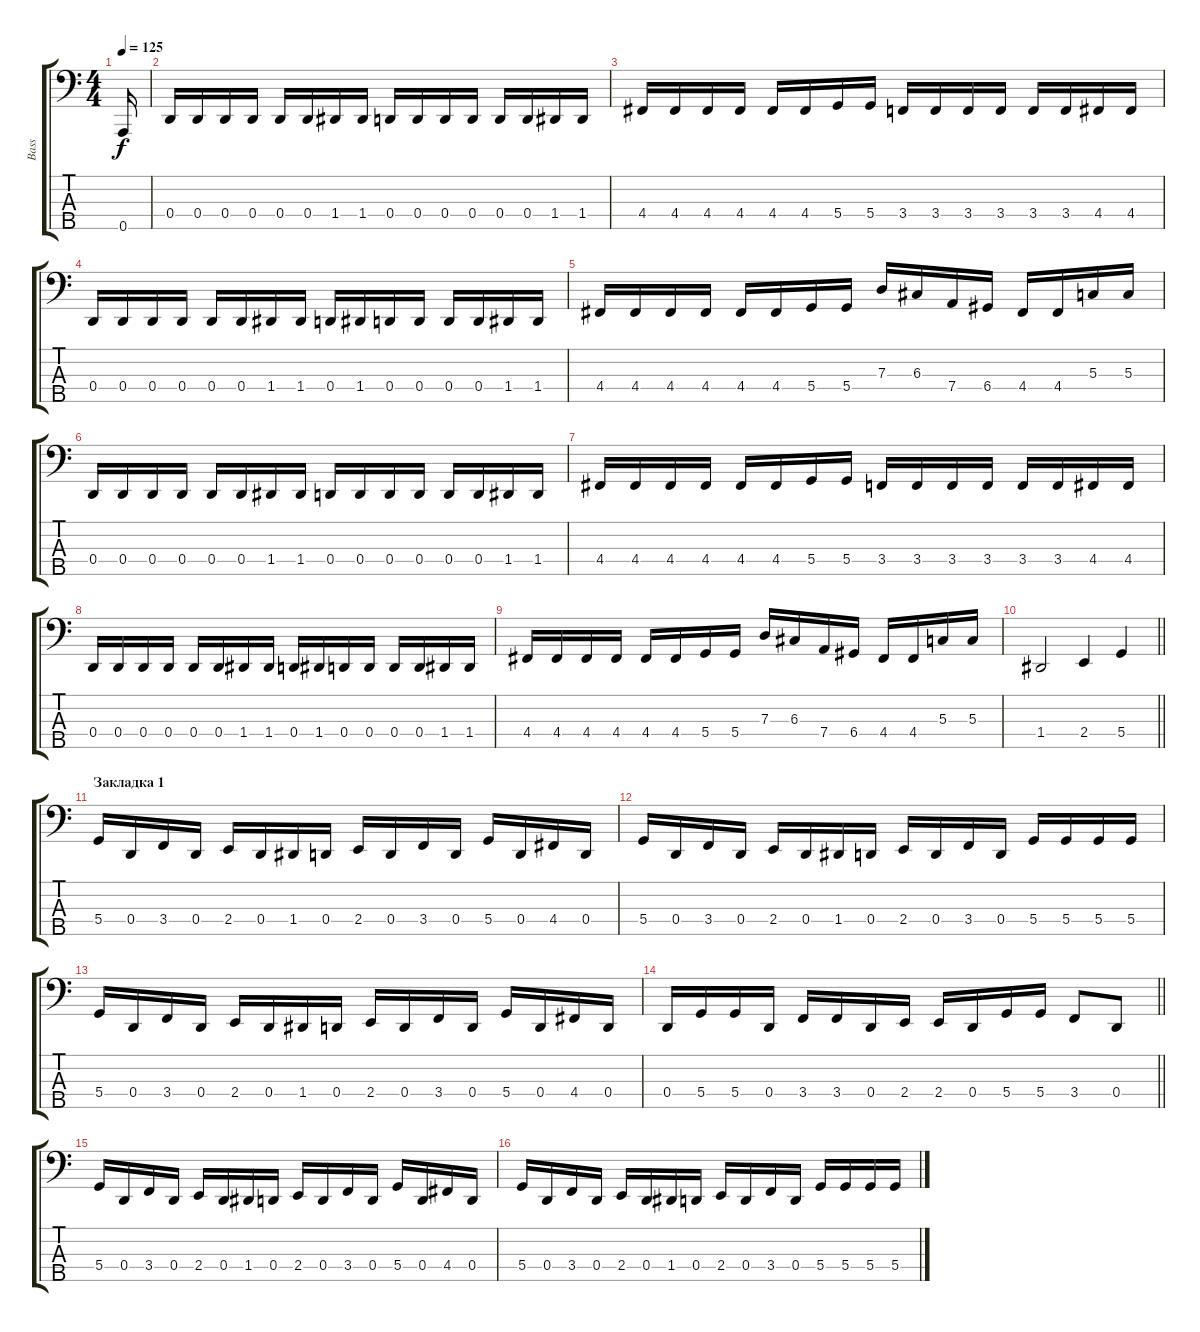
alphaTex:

\track ("Bass" "Bass") {instrument electricbasspick}
\staff {score tabs}
\tuning (F2 C2 G1 D1 A0) {hide}
\ts (4 4)
\tempo 125
\clef f4
\ks c
0.5.16{dy f} |
0.4.16 0.4.16 0.4.16 0.4.16 0.4.16 0.4.16 1.4.16 1.4.16 0.4.16 0.4.16 0.4.16 0.4.16 0.4.16 0.4.16 1.4.16 1.4.16 |
4.4.16 4.4.16 4.4.16 4.4.16 4.4.16 4.4.16 5.4.16 5.4.16 3.4.16 3.4.16 3.4.16 3.4.16 3.4.16 3.4.16 4.4.16 4.4.16 |
0.4.16 0.4.16 0.4.16 0.4.16 0.4.16 0.4.16 1.4.16 1.4.16 0.4.16 1.4.16 0.4.16 0.4.16 0.4.16 0.4.16 1.4.16 1.4.16 |
4.4.16 4.4.16 4.4.16 4.4.16 4.4.16 4.4.16 5.4.16 5.4.16 7.3.16 6.3.16 7.4.16 6.4.16 4.4.16 4.4.16 5.3.16 5.3.16 |
0.4.16 0.4.16 0.4.16 0.4.16 0.4.16 0.4.16 1.4.16 1.4.16 0.4.16 0.4.16 0.4.16 0.4.16 0.4.16 0.4.16 1.4.16 1.4.16 |
4.4.16 4.4.16 4.4.16 4.4.16 4.4.16 4.4.16 5.4.16 5.4.16 3.4.16 3.4.16 3.4.16 3.4.16 3.4.16 3.4.16 4.4.16 4.4.16 |
0.4.16 0.4.16 0.4.16 0.4.16 0.4.16 0.4.16 1.4.16 1.4.16 0.4.16 1.4.16 0.4.16 0.4.16 0.4.16 0.4.16 1.4.16 1.4.16 |
4.4.16 4.4.16 4.4.16 4.4.16 4.4.16 4.4.16 5.4.16 5.4.16 7.3.16 6.3.16 7.4.16 6.4.16 4.4.16 4.4.16 5.3.16 5.3.16 |
\barLineRight lightlight
1.4.2 2.4.4 5.4.4 |
\section ("" "Закладка 1")
5.4.16 0.4.16 3.4.16 0.4.16 2.4.16 0.4.16 1.4.16 0.4.16 2.4.16 0.4.16 3.4.16 0.4.16 5.4.16 0.4.16 4.4.16 0.4.16 |
5.4.16 0.4.16 3.4.16 0.4.16 2.4.16 0.4.16 1.4.16 0.4.16 2.4.16 0.4.16 3.4.16 0.4.16 5.4.16 5.4.16 5.4.16 5.4.16 |
5.4.16 0.4.16 3.4.16 0.4.16 2.4.16 0.4.16 1.4.16 0.4.16 2.4.16 0.4.16 3.4.16 0.4.16 5.4.16 0.4.16 4.4.16 0.4.16 |
\barLineRight lightlight
0.4.16 5.4.16 5.4.16 0.4.16 3.4.16 3.4.16 0.4.16 2.4.16 2.4.16 0.4.16 5.4.16 5.4.16 3.4.8 0.4.8 |
5.4.16 0.4.16 3.4.16 0.4.16 2.4.16 0.4.16 1.4.16 0.4.16 2.4.16 0.4.16 3.4.16 0.4.16 5.4.16 0.4.16 4.4.16 0.4.16 |
5.4.16 0.4.16 3.4.16 0.4.16 2.4.16 0.4.16 1.4.16 0.4.16 2.4.16 0.4.16 3.4.16 0.4.16 5.4.16 5.4.16 5.4.16 5.4.16
